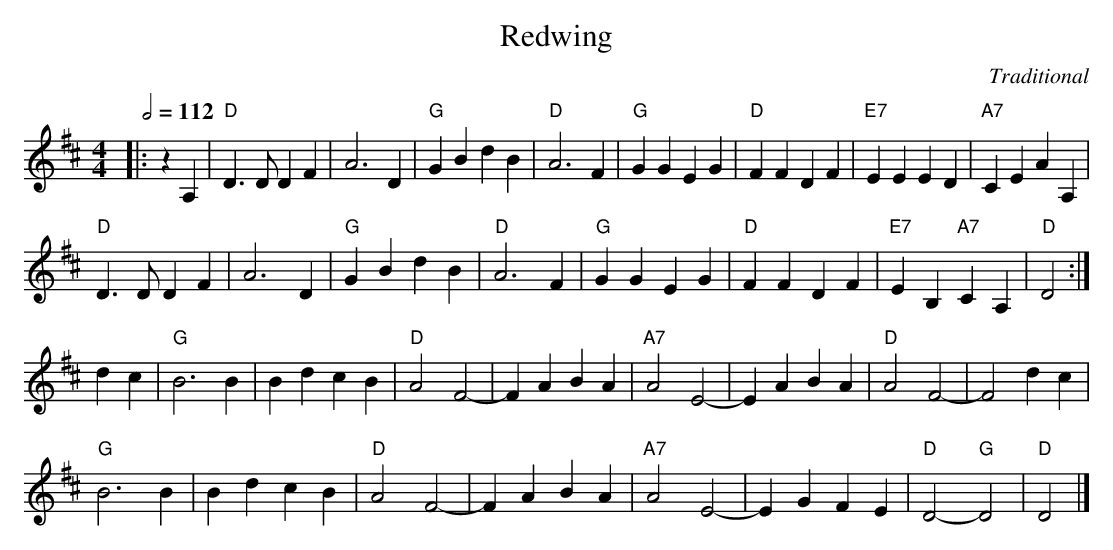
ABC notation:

X:1
T:Redwing
C:Traditional
M:4/4
L:1/4
Q:1/2=112
K:D
|: zA, | "D"D3/ D/ D F | A3 D | "G"GB dB | "D"A3 F |\
"G"G G E G | "D"F F D F | "E7"E E E D | "A7"C E A A, |
"D"D3/ D/ D F | A3 D | "G"GB dB | "D"A3 F |\
"G"G G E G | "D"F F D F | "E7"E B, "A7"C A, | "D"D2 :|
d c | "G"B3B | Bd cB | "D"A2 F2- | FA BA |\
"A7"A2 E2- | EA BA | "D"A2 F2- | F2 dc |
"G"B3B | Bd cB | "D"A2 F2- | FA BA |\
"A7"A2 E2- | E G F E | "D"D2- "G"D2 | "D"D2 |]
